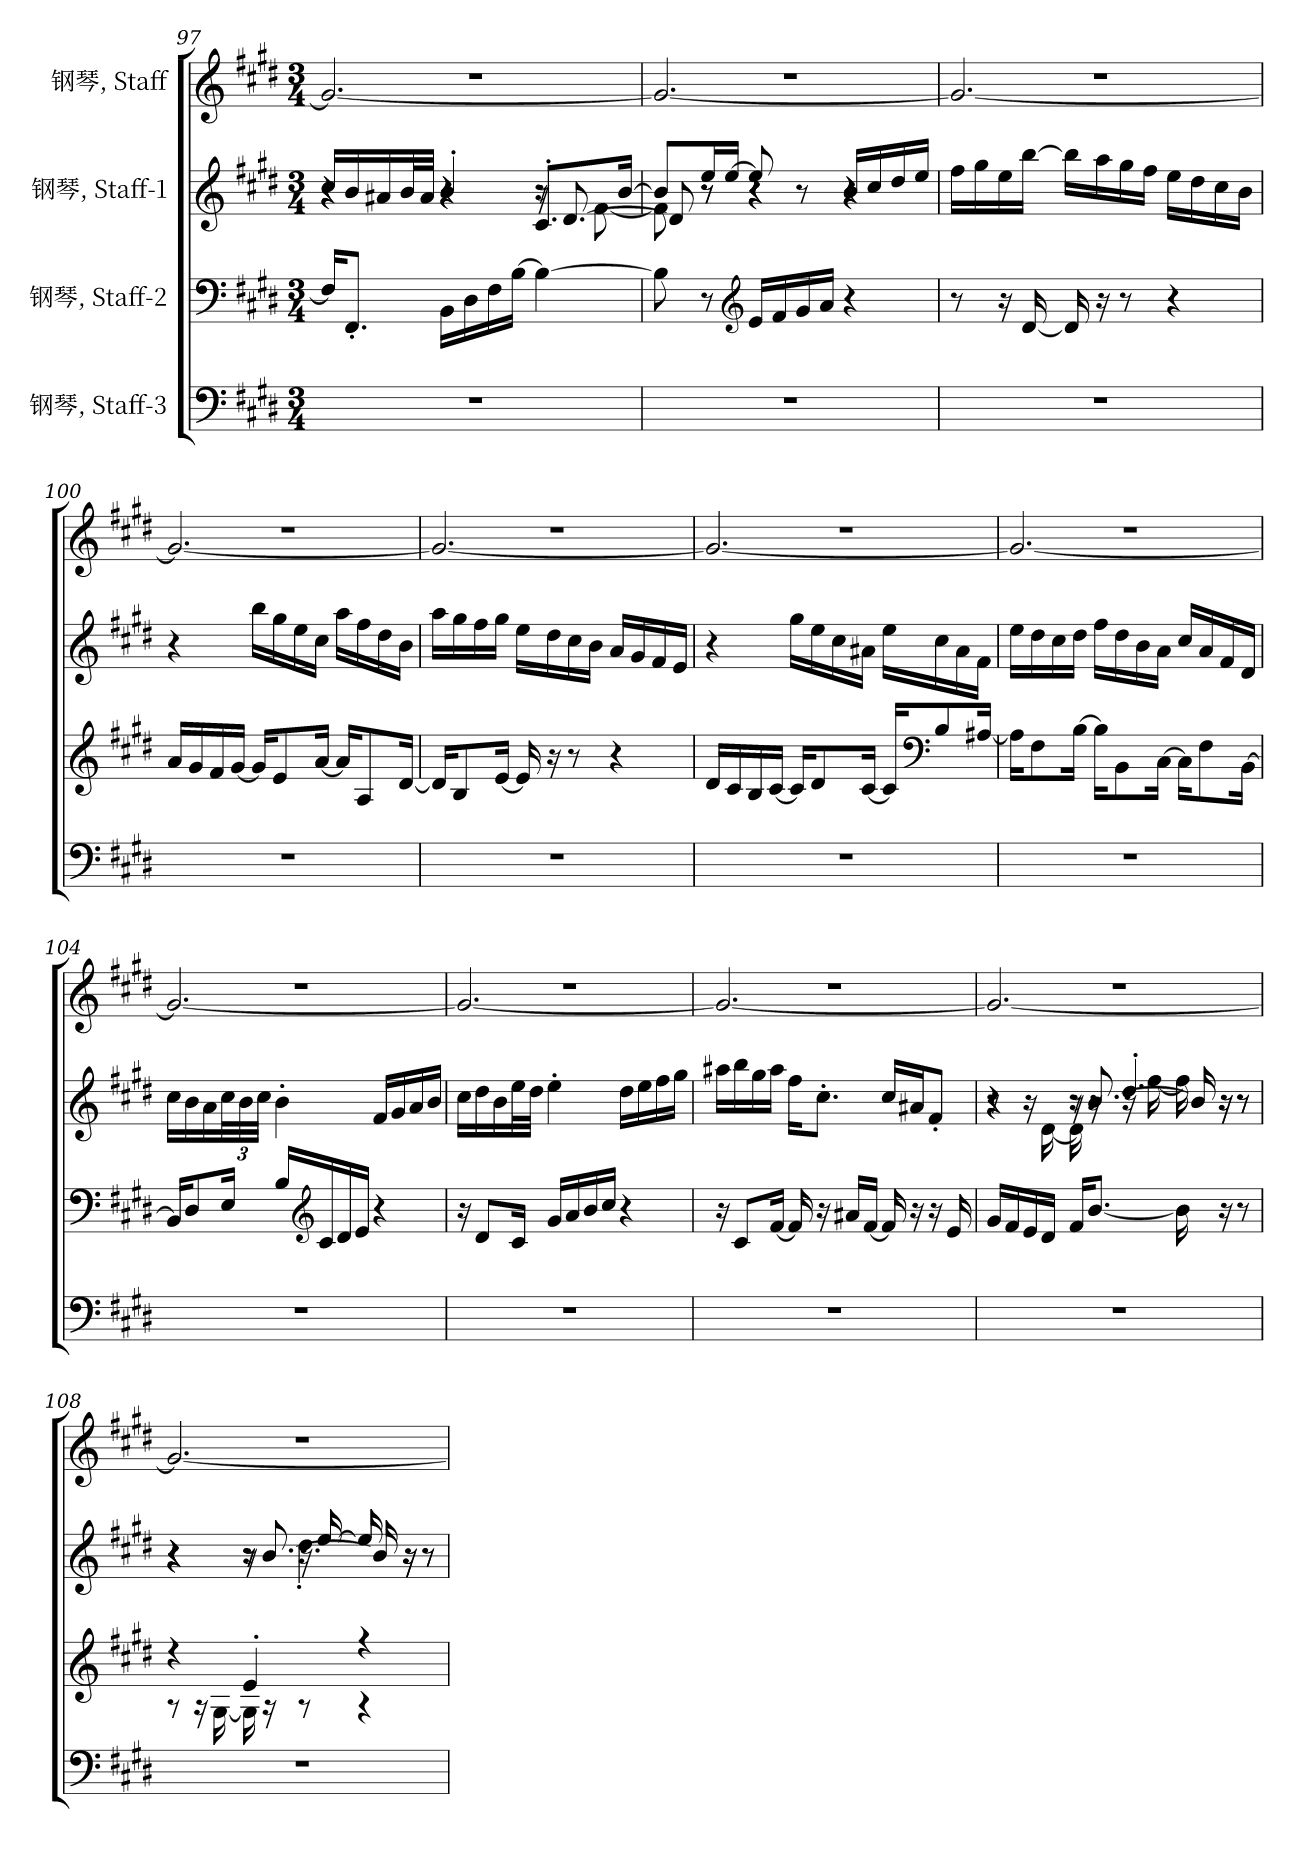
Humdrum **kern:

**kern	**kern	**kern	**kern
*part4	*part3	*part2	*part1
*staff4	*staff3	*staff2	*staff1
*I"钢琴, Staff-3	*I"钢琴, Staff-2	*I"钢琴, Staff-1	*I"钢琴, Staff
!!LO:PB:g=z
*clefF4	*clefF4	*clefG2	*clefG2
*k[f#c#g#d#]	*k[f#c#g#d#]	*k[f#c#g#d#]	*k[f#c#g#d#]
*M3/4	*M3/4	*M3/4	*M3/4
=97	=97	=97	=97
*	*	*^	*^
*	*	*	*^	*	*
2.r	16F#/KL]	16cc#/LL	4r	4r	2.r	2.g/_
.	8.FF#'/J	16b/	.	.	.	.
.	.	16a#X/	.	.	.	.
.	.	32b/L	.	.	.	.
.	.	32a#/JJJ	.	.	.	.
.	16BB\LL	4b'/	4r	4r	.	.
.	16D#\	.	.	.	.	.
.	16F#\	.	.	.	.	.
.	[16B\JJ	.	.	.	.	.
.	4B\_	8.c#'/L	8r	16r	.	.
.	.	.	.	[8.d#/	.	.
.	.	.	[8f#\	.	.	.
.	.	[16b/Jk	.	.	.	.
=98	=98	=98	=98	=98	=98	=98
2.r	8B\]	8b/L]	8f#\]	8d#/]	2.r	2.g/_
.	8r	16ee/L	8r	8r	.	.
.	.	[16ee/JJ	.	.	.	.
*	*clefG2	*	*	*	*	*
.	16e/LL	8ee/]	4r	4r	.	.
.	16f#/	.	.	.	.	.
.	16g#/	8r	.	.	.	.
.	16a/JJ	.	.	.	.	.
.	4r	16b/LL	4r	4r	.	.
.	.	16cc#/	.	.	.	.
.	.	16dd#/	.	.	.	.
.	.	16ee/JJ	.	.	.	.
*	*	*v	*v	*v	*	*
=99	=99	=99	=99	=99
2.r	8r	16ff#\LL	2.r	2.g/_
.	.	16gg#\	.	.
.	16r	16ee\	.	.
.	[16d#/	[16bb\JJ	.	.
.	16d#/]	16bb\LL]	.	.
.	16r	16aa\	.	.
.	8r	16gg#\	.	.
.	.	16ff#\JJ	.	.
.	4r	16ee\LL	.	.
.	.	16dd#\	.	.
.	.	16cc#\	.	.
.	.	16b\JJ	.	.
!!LO:LB:g=z	!!
=100	=100	=100	=100	=100
2.r	16a/LL	4r	2.r	2.g/_
.	16g#/	.	.	.
.	16f#/	.	.	.
.	[16g#/JJ	.	.	.
.	16g#/KL]	16bb\LL	.	.
.	8e/	16gg#\	.	.
.	.	16ee\	.	.
.	[16a/Jk	16cc#\JJ	.	.
.	16a/KL]	16aa\LL	.	.
.	8A/	16ff#\	.	.
.	.	16dd#\	.	.
.	[16d#/Jk	16b\JJ	.	.
=101	=101	=101	=101	=101
2.r	16d#/KL]	16aa\LL	2.r	2.g/_
.	8B/	16gg#\	.	.
.	.	16ff#\	.	.
.	[16e/Jk	16gg#\JJ	.	.
.	16e/]	16ee\LL	.	.
.	16r	16dd#\	.	.
.	8r	16cc#\	.	.
.	.	16b\JJ	.	.
.	4r	16a/LL	.	.
.	.	16g#/	.	.
.	.	16f#/	.	.
.	.	16e/JJ	.	.
=102	=102	=102	=102	=102
2.r	16d#/LL	4r	2.r	2.g/_
.	16c#/	.	.	.
.	16B/	.	.	.
.	[16c#/JJ	.	.	.
.	16c#/KL]	16gg#\LL	.	.
.	8d#/	16ee\	.	.
.	.	16cc#\	.	.
.	[16c#/Jk	16a#X\JJ	.	.
.	16c#/KL]	16ee\LL	.	.
*	*clefF4	*	*	*
.	8B/	16cc#\	.	.
.	.	16a#\	.	.
.	[16A#X/Jk	16f#\JJ	.	.
!!LO:LB:g=z	!!
=103	=103	=103	=103	=103
2.r	16A#\KL]	16ee\LL	2.r	2.g/_
.	8F#\	16dd#\	.	.
.	.	16cc#\	.	.
.	[16B\Jk	16dd#\JJ	.	.
.	16B\KL]	16ff#\LL	.	.
.	8BB\	16dd#\	.	.
.	.	16b\	.	.
.	[16C#\Jk	16a\JJ	.	.
.	16C#\KL]	16cc#/LL	.	.
.	8F#\	16a/	.	.
.	.	16f#/	.	.
.	[16BB\Jk	16d#/JJ	.	.
=104	=104	=104	=104	=104
2.r	16BB/KL]	16cc#\LL	2.r	2.g/_
.	8D#/	16b\	.	.
.	.	16a\	.	.
*	*	*Xbrackettup	*	*
.	16E/Jk	48cc#\L	.	.
.	.	48b\	.	.
.	.	48cc#\JJJ	.	.
.	16B/LL	4b'\	.	.
*	*clefG2	*	*	*
.	16c#/	.	.	.
.	16d#/	.	.	.
.	16e/JJ	.	.	.
.	4r	16f#/LL	.	.
.	.	16g#/	.	.
.	.	16a/	.	.
.	.	16b/JJ	.	.
=105	=105	=105	=105	=105
2.r	16r	16cc#\LL	2.r	2.g/_
.	8d#/L	16dd#\	.	.
.	.	16b\	.	.
.	16c#/Jk	32ee\L	.	.
.	.	32dd#\JJJ	.	.
.	16g#/LL	4ee'\	.	.
.	16a/	.	.	.
.	16b/	.	.	.
.	16cc#/JJ	.	.	.
.	4r	16dd#\LL	.	.
.	.	16ee\	.	.
.	.	16ff#\	.	.
.	.	16gg#\JJ	.	.
!!LO:PB:g=z	!!
=106	=106	=106	=106	=106
2.r	16r	16aa#X\LL	2.r	2.g/_
.	8c#/L	16bb\	.	.
.	.	16gg#\	.	.
.	[16f#/Jk	16aa#\JJ	.	.
.	16f#/]	16ff#\KL	.	.
.	16r	8.cc#'\J	.	.
.	16a#X/LL	.	.	.
.	[16f#/JJ	.	.	.
.	16f#/]	16cc#/LL	.	.
.	16r	16a#X/J	.	.
.	16r	8f#'/J	.	.
.	16e/	.	.	.
=107	=107	=107	=107	=107
*	*	*^	*	*
*	*	*	*^	*	*
2.r	16g#/LL	4r	8r	4r	2.r	2.g/_
.	16f#/	.	.	.	.	.
.	16e/	.	16r	.	.	.
.	16d#/JJ	.	[16d#\	.	.	.
.	16f#/KL	8r	16d#\]	16r	.	.
.	[8.b/J	.	16r	[8.b/	.	.
.	.	4.dd#'/	16r	.	.	.
.	.	.	[16ff#\	.	.	.
.	16b\]	.	16ff#\]	16b/]	.	.
.	16r	.	16r	16r	.	.
.	8r	.	8r	8r	.	.
!!LO:LB:g=z	!!
=108	=108	=108	=108	=108	=108	=108
*	*^	*	*	*	*	*
2.r	4r	8r	4r	4r	4r	2.r	2.g/_
.	.	16r	.	.	.	.	.
.	.	[16G#\	.	.	.	.	.
.	4e'/	16G#\]	8r	8r	16r	.	.
.	.	16r	.	.	[8.b/	.	.
.	.	8r	16r	4.dd#'\	.	.	.
.	.	.	[16ee/	.	.	.	.
.	4r	4r	16ee/]	.	16b/]	.	.
.	.	.	16r	.	16r	.	.
.	.	.	8r	.	8r	.	.
*	*v	*v	*	*	*	*v	*v
*	*	*v	*v	*v	*
=	=	=	=
*-	*-	*-	*-
